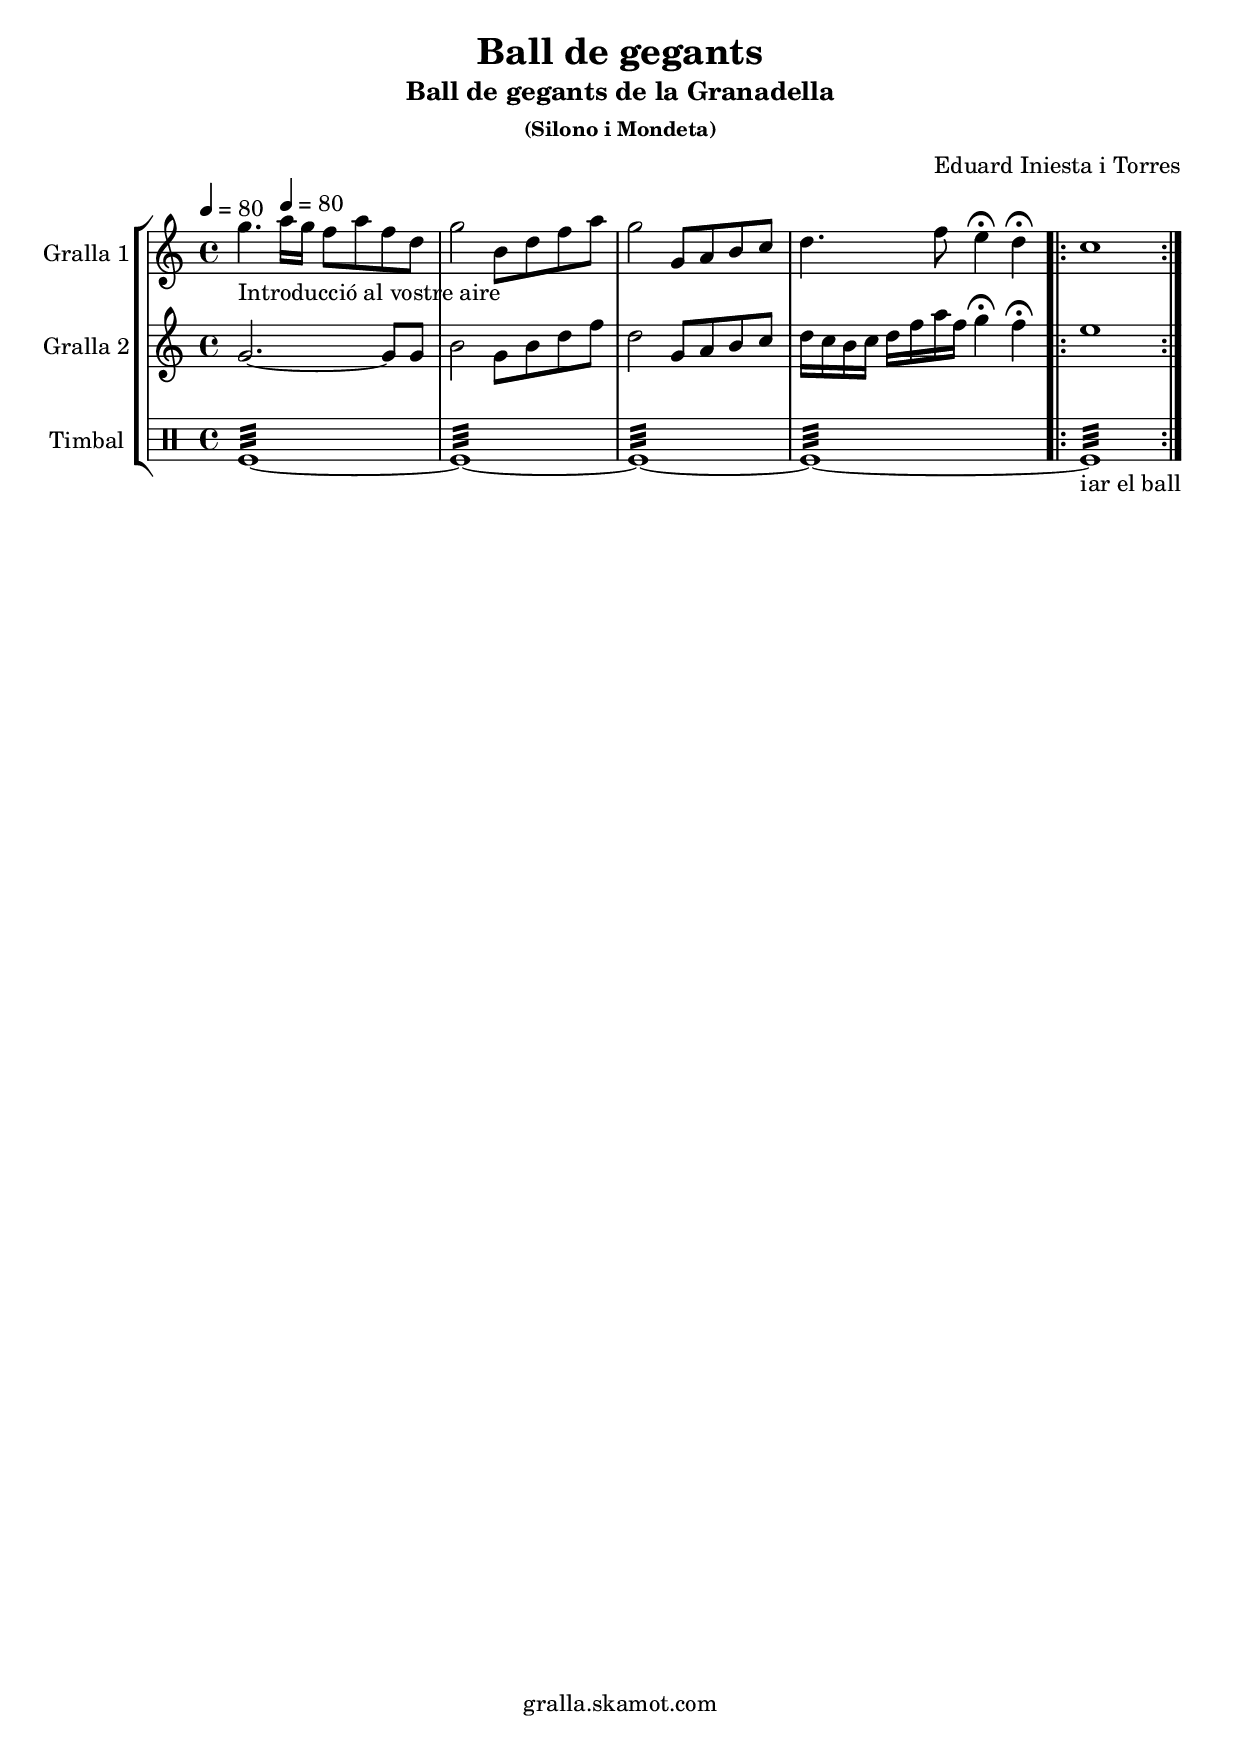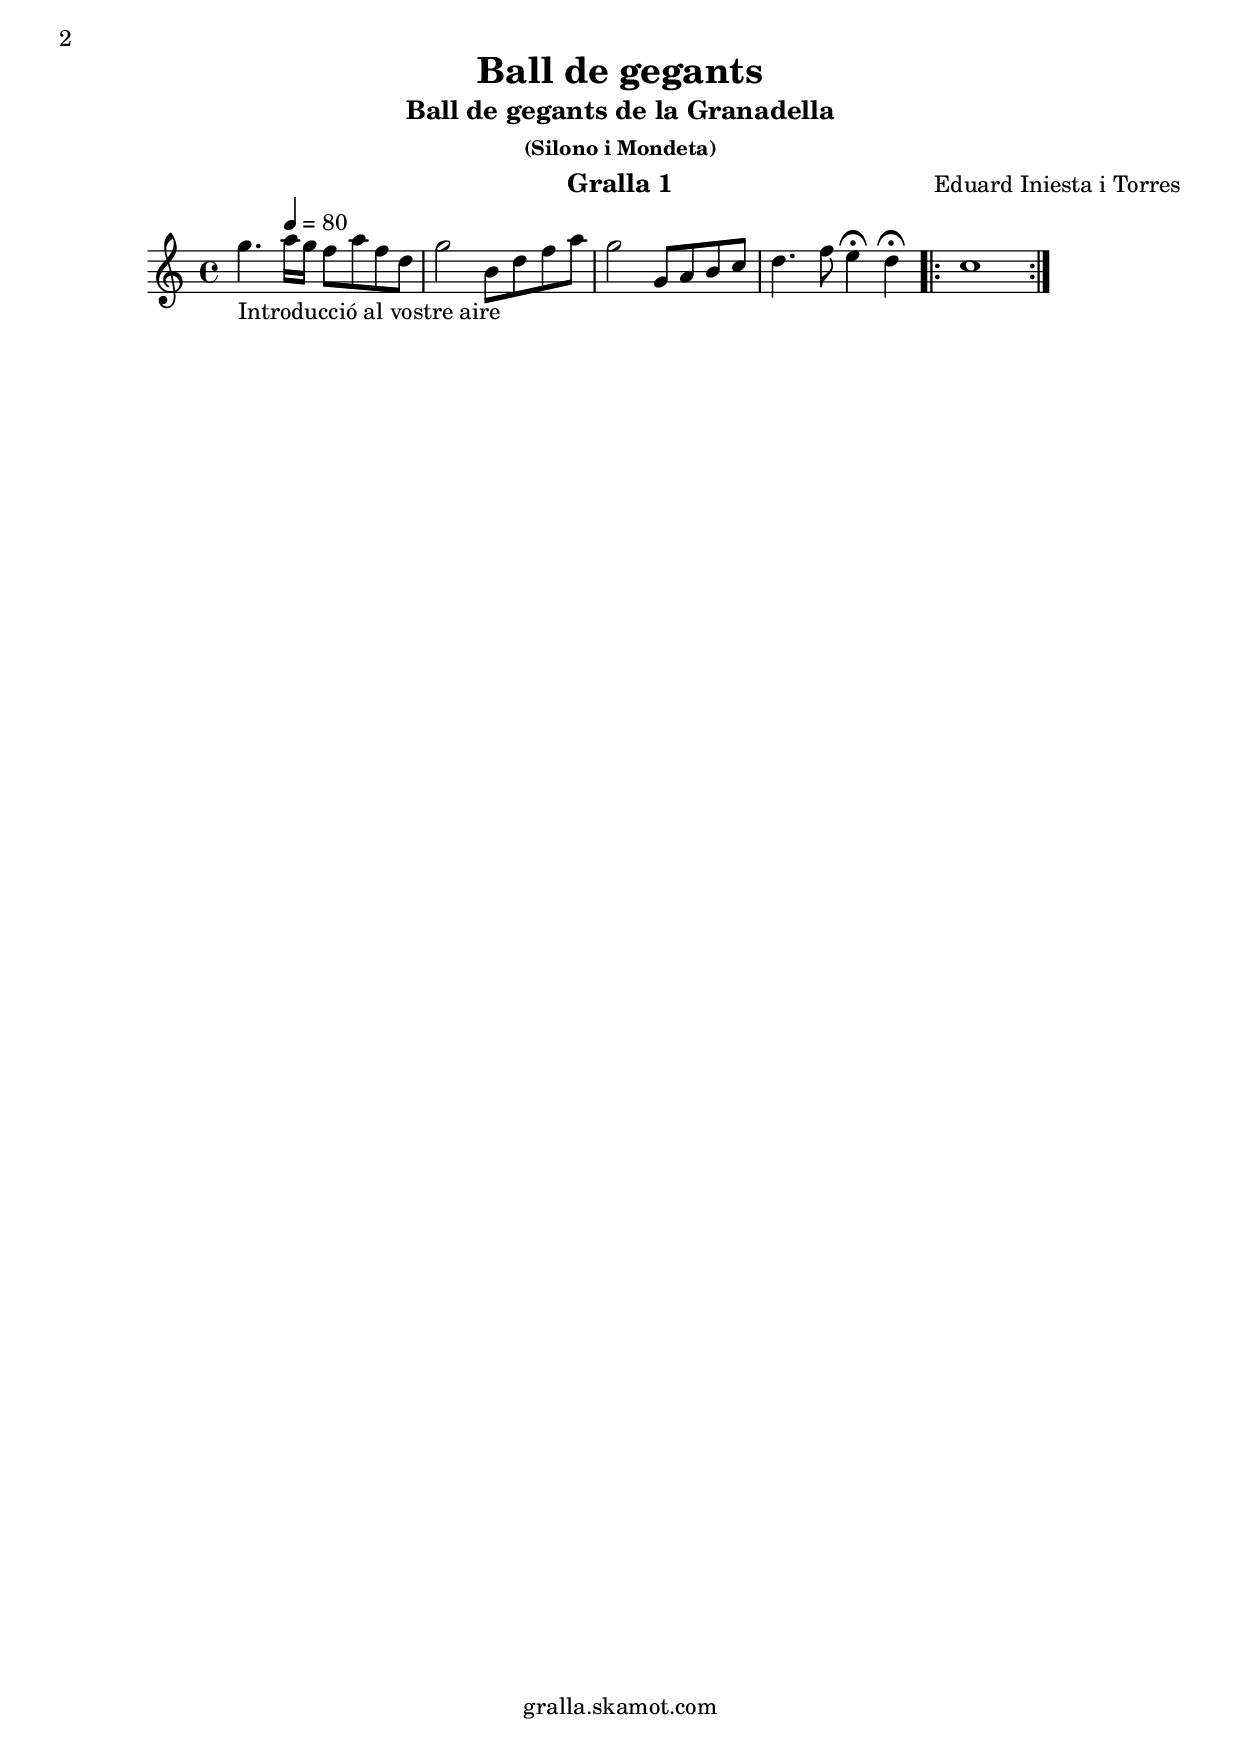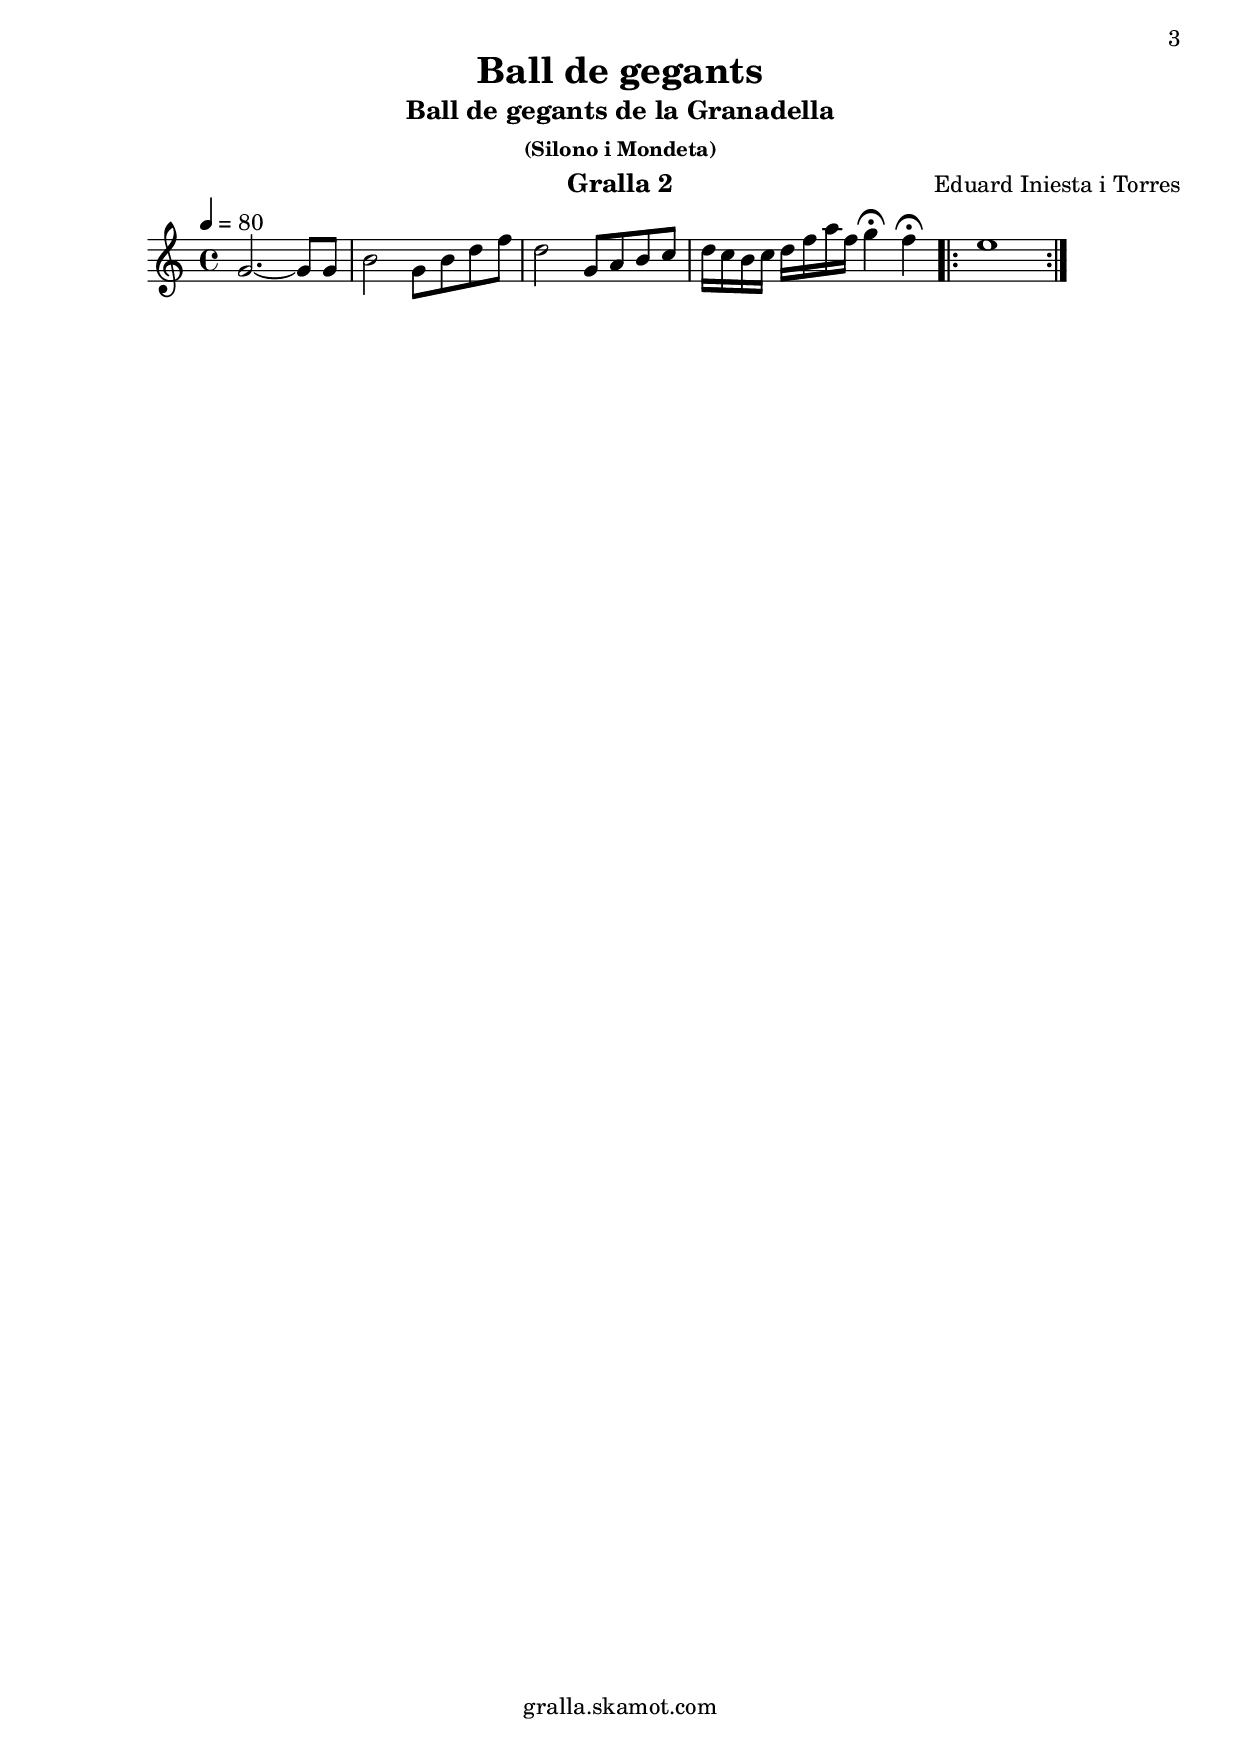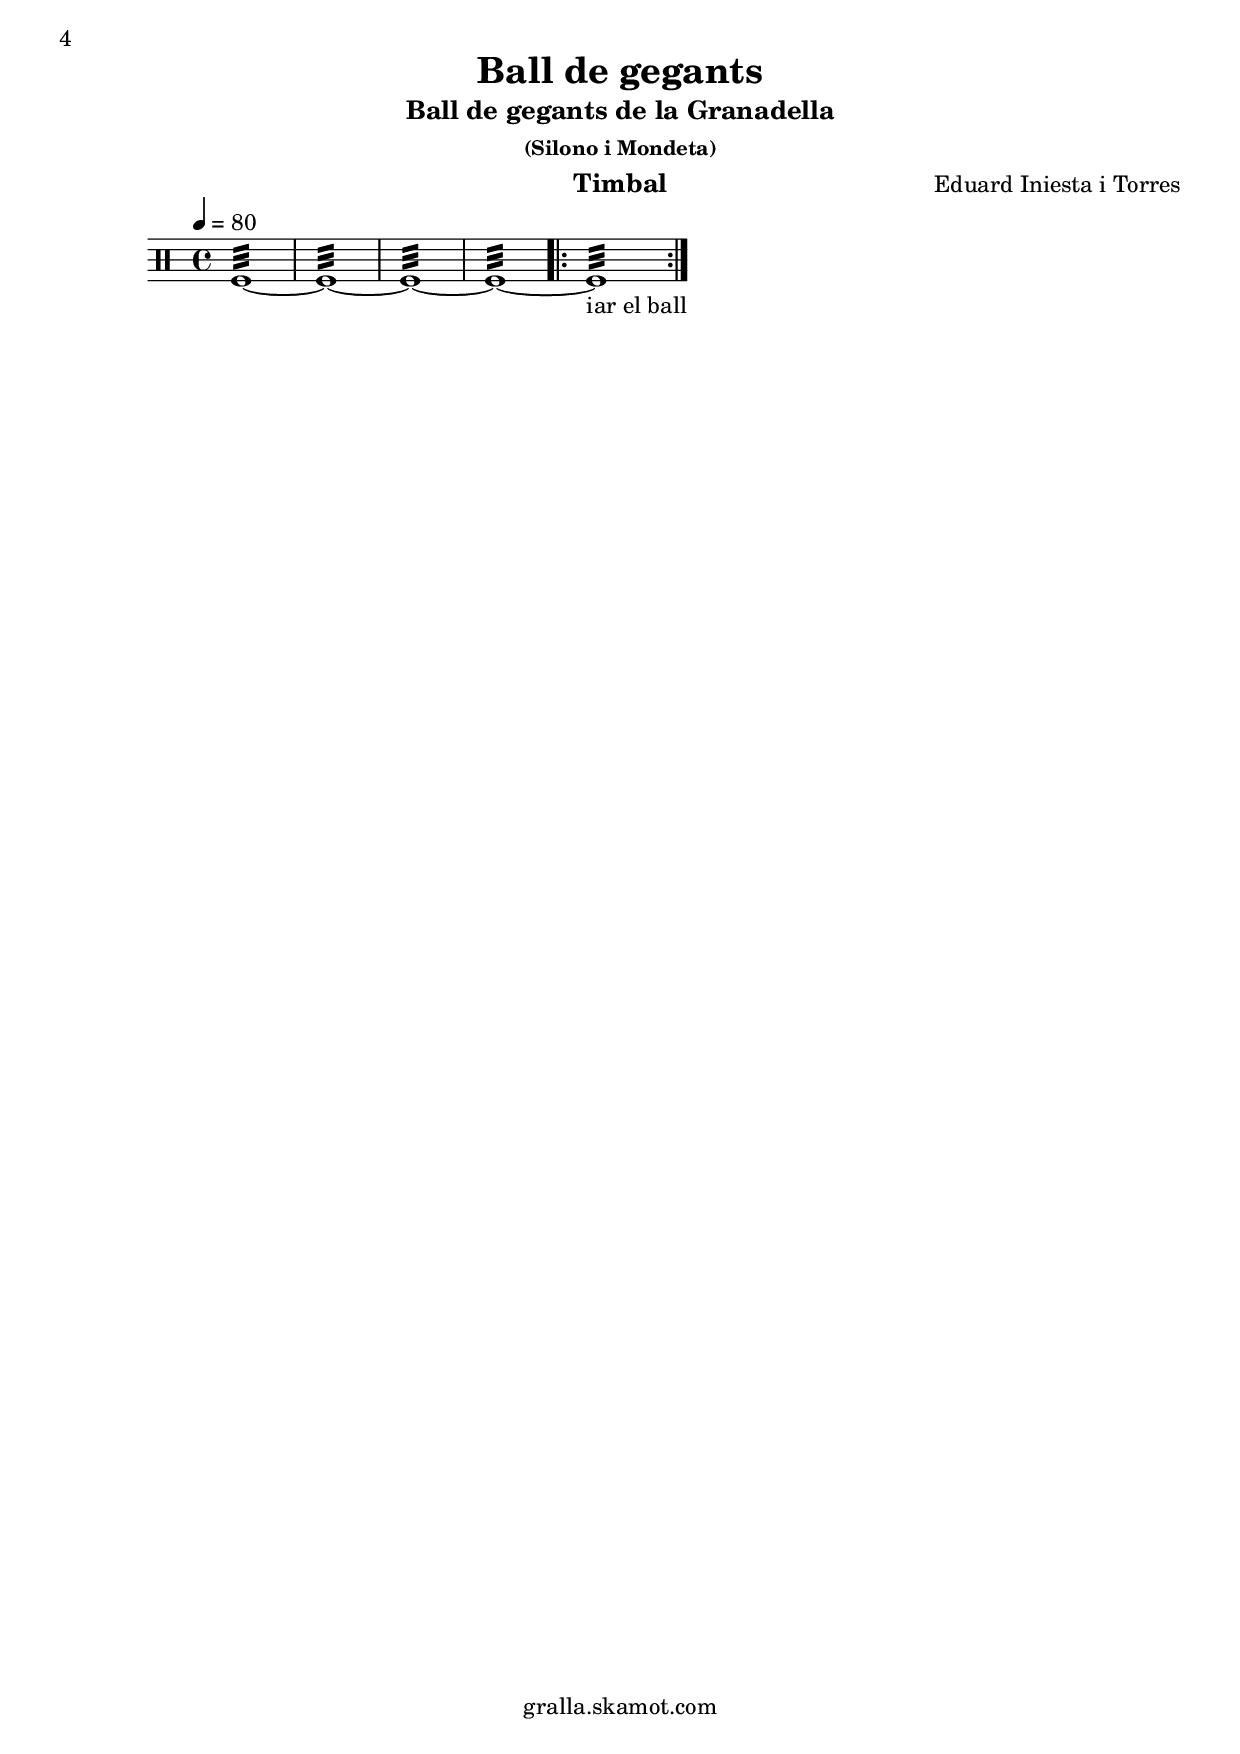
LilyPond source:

\version "2.16.2"

\header {
  dedication=""
  title="Ball de gegants"
  subtitle="Ball de gegants de la Granadella"
  subsubtitle="(Silono i Mondeta)"
  poet=""
  meter=""
  piece=""
  composer="Eduard Iniesta i Torres"
  arranger=""
  opus=""
  instrument=""
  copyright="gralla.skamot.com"
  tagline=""
}

liniaroAa =
\relative g''
{
  \clef treble
  \key c \major
  \time 4/4
  g4. _"Introducció al vostre aire" \tempo 4 = 80 a16 g f8 a f d  |
  g2 b,8 d f a  |
  g2 g,8 a b c  |
  d4. f8 e4\fermata d\fermata  |
  %05
  \repeat volta 2 { c1  | }
}

liniaroAb =
\relative g'
{
  \tempo 4 = 80
  \clef treble
  \key c \major
  \time 4/4
  g2. ~ g8 g  |
  b2 g8 b d f  |
  d2 g,8 a b c  |
  d16 c b c d f a f g4\fermata f\fermata  |
  %05
  \repeat volta 2 { e1  | }
}

liniaroAc =
\drummode
{
  \tempo 4 = 80
  \time 4/4
  tomfl1:32 ~  |
  tomfl1:32 ~  |
  tomfl1:32 ~  |
  tomfl1:32 ~  |
  %05
  \repeat volta 2 { tomfl1:32 _"iar el ball"  | }
}

\bookpart {
  \score {
    \new StaffGroup {
      \override Score.RehearsalMark.self-alignment-X = #LEFT
      <<
        \new Staff \with {instrumentName = #"Gralla 1" shortInstrumentName = #"G"} \liniaroAa
        \new Staff \with {instrumentName = #"Gralla 2" shortInstrumentName = #"G"} \liniaroAb
        \new DrumStaff \with {instrumentName = #"Timbal" shortInstrumentName = #"T"} \liniaroAc
      >>
    }
    \layout {}
  }
  \score { \unfoldRepeats
    \new StaffGroup {
      \override Score.RehearsalMark.self-alignment-X = #LEFT
      <<
        \new Staff \with {instrumentName = #"Gralla 1" shortInstrumentName = #"G"} \liniaroAa
        \new Staff \with {instrumentName = #"Gralla 2" shortInstrumentName = #"G"} \liniaroAb
        \new DrumStaff \with {instrumentName = #"Timbal" shortInstrumentName = #"T"} \liniaroAc
      >>
    }
    \midi {
      \set Staff.midiInstrument = "oboe"
      \set DrumStaff.midiInstrument = "drums"
    }
  }
}

\bookpart {
  \header {instrument="Gralla 1"}
  \score {
    \new StaffGroup {
      \override Score.RehearsalMark.self-alignment-X = #LEFT
      <<
        \new Staff \liniaroAa
      >>
    }
    \layout {}
  }
  \score { \unfoldRepeats
    \new StaffGroup {
      \override Score.RehearsalMark.self-alignment-X = #LEFT
      <<
        \new Staff \liniaroAa
      >>
    }
    \midi {
      \set Staff.midiInstrument = "oboe"
      \set DrumStaff.midiInstrument = "drums"
    }
  }
}

\bookpart {
  \header {instrument="Gralla 2"}
  \score {
    \new StaffGroup {
      \override Score.RehearsalMark.self-alignment-X = #LEFT
      <<
        \new Staff \liniaroAb
      >>
    }
    \layout {}
  }
  \score { \unfoldRepeats
    \new StaffGroup {
      \override Score.RehearsalMark.self-alignment-X = #LEFT
      <<
        \new Staff \liniaroAb
      >>
    }
    \midi {
      \set Staff.midiInstrument = "oboe"
      \set DrumStaff.midiInstrument = "drums"
    }
  }
}

\bookpart {
  \header {instrument="Timbal"}
  \score {
    \new StaffGroup {
      \override Score.RehearsalMark.self-alignment-X = #LEFT
      <<
        \new DrumStaff \liniaroAc
      >>
    }
    \layout {}
  }
  \score { \unfoldRepeats
    \new StaffGroup {
      \override Score.RehearsalMark.self-alignment-X = #LEFT
      <<
        \new DrumStaff \liniaroAc
      >>
    }
    \midi {
      \set Staff.midiInstrument = "oboe"
      \set DrumStaff.midiInstrument = "drums"
    }
  }
}

